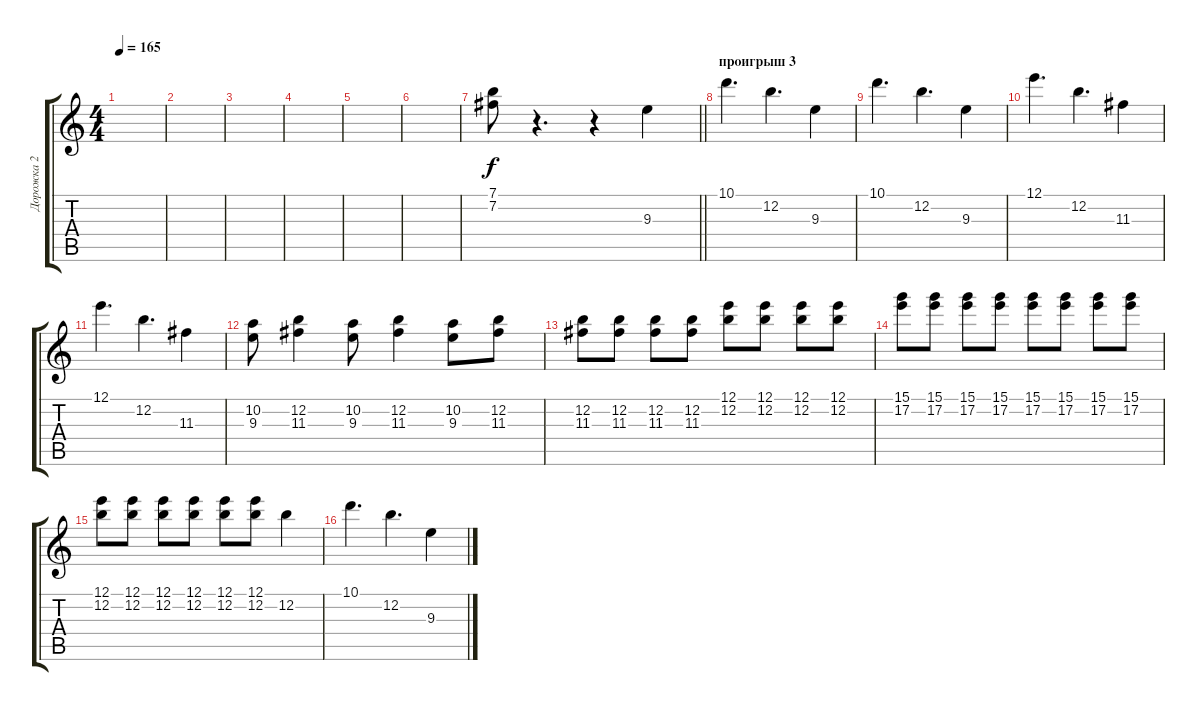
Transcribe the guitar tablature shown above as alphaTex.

\track ("Дорожка 2" "Дорожка 2") {instrument overdrivenguitar}
\staff {score tabs}
\tuning (E4 B3 G3 D3 A2 E2) {hide}
\ts (4 4)
\tempo 165
\clef g2
\ks c
|
|
|
|
|
|
\barLineRight lightlight
(7.1 7.2).8 r.4{d} r.4 9.3.4 |
\section ("" "проигрыш 3")
10.1.4{d} 12.2.4{d} 9.3.4 |
10.1.4{d} 12.2.4{d} 9.3.4 |
12.1.4{d} 12.2.4{d} 11.3.4 |
12.1.4{d} 12.2.4{d} 11.3.4 |
(10.2 9.3).8 (12.2 11.3).4 (10.2 9.3).8 (12.2 11.3).4 (10.2 9.3).8 (12.2 11.3).8 |
(12.2 11.3).8 (12.2 11.3).8 (12.2 11.3).8 (12.2 11.3).8 (12.1 12.2).8 (12.1 12.2).8 (12.1 12.2).8 (12.1 12.2).8 |
(15.1 17.2).8 (15.1 17.2).8 (15.1 17.2).8 (15.1 17.2).8 (15.1 17.2).8 (15.1 17.2).8 (15.1 17.2).8 (15.1 17.2).8 |
(12.1 12.2).8 (12.1 12.2).8 (12.1 12.2).8 (12.1 12.2).8 (12.1 12.2).8 (12.1 12.2).8 12.2.4 |
10.1.4{d} 12.2.4{d} 9.3.4
